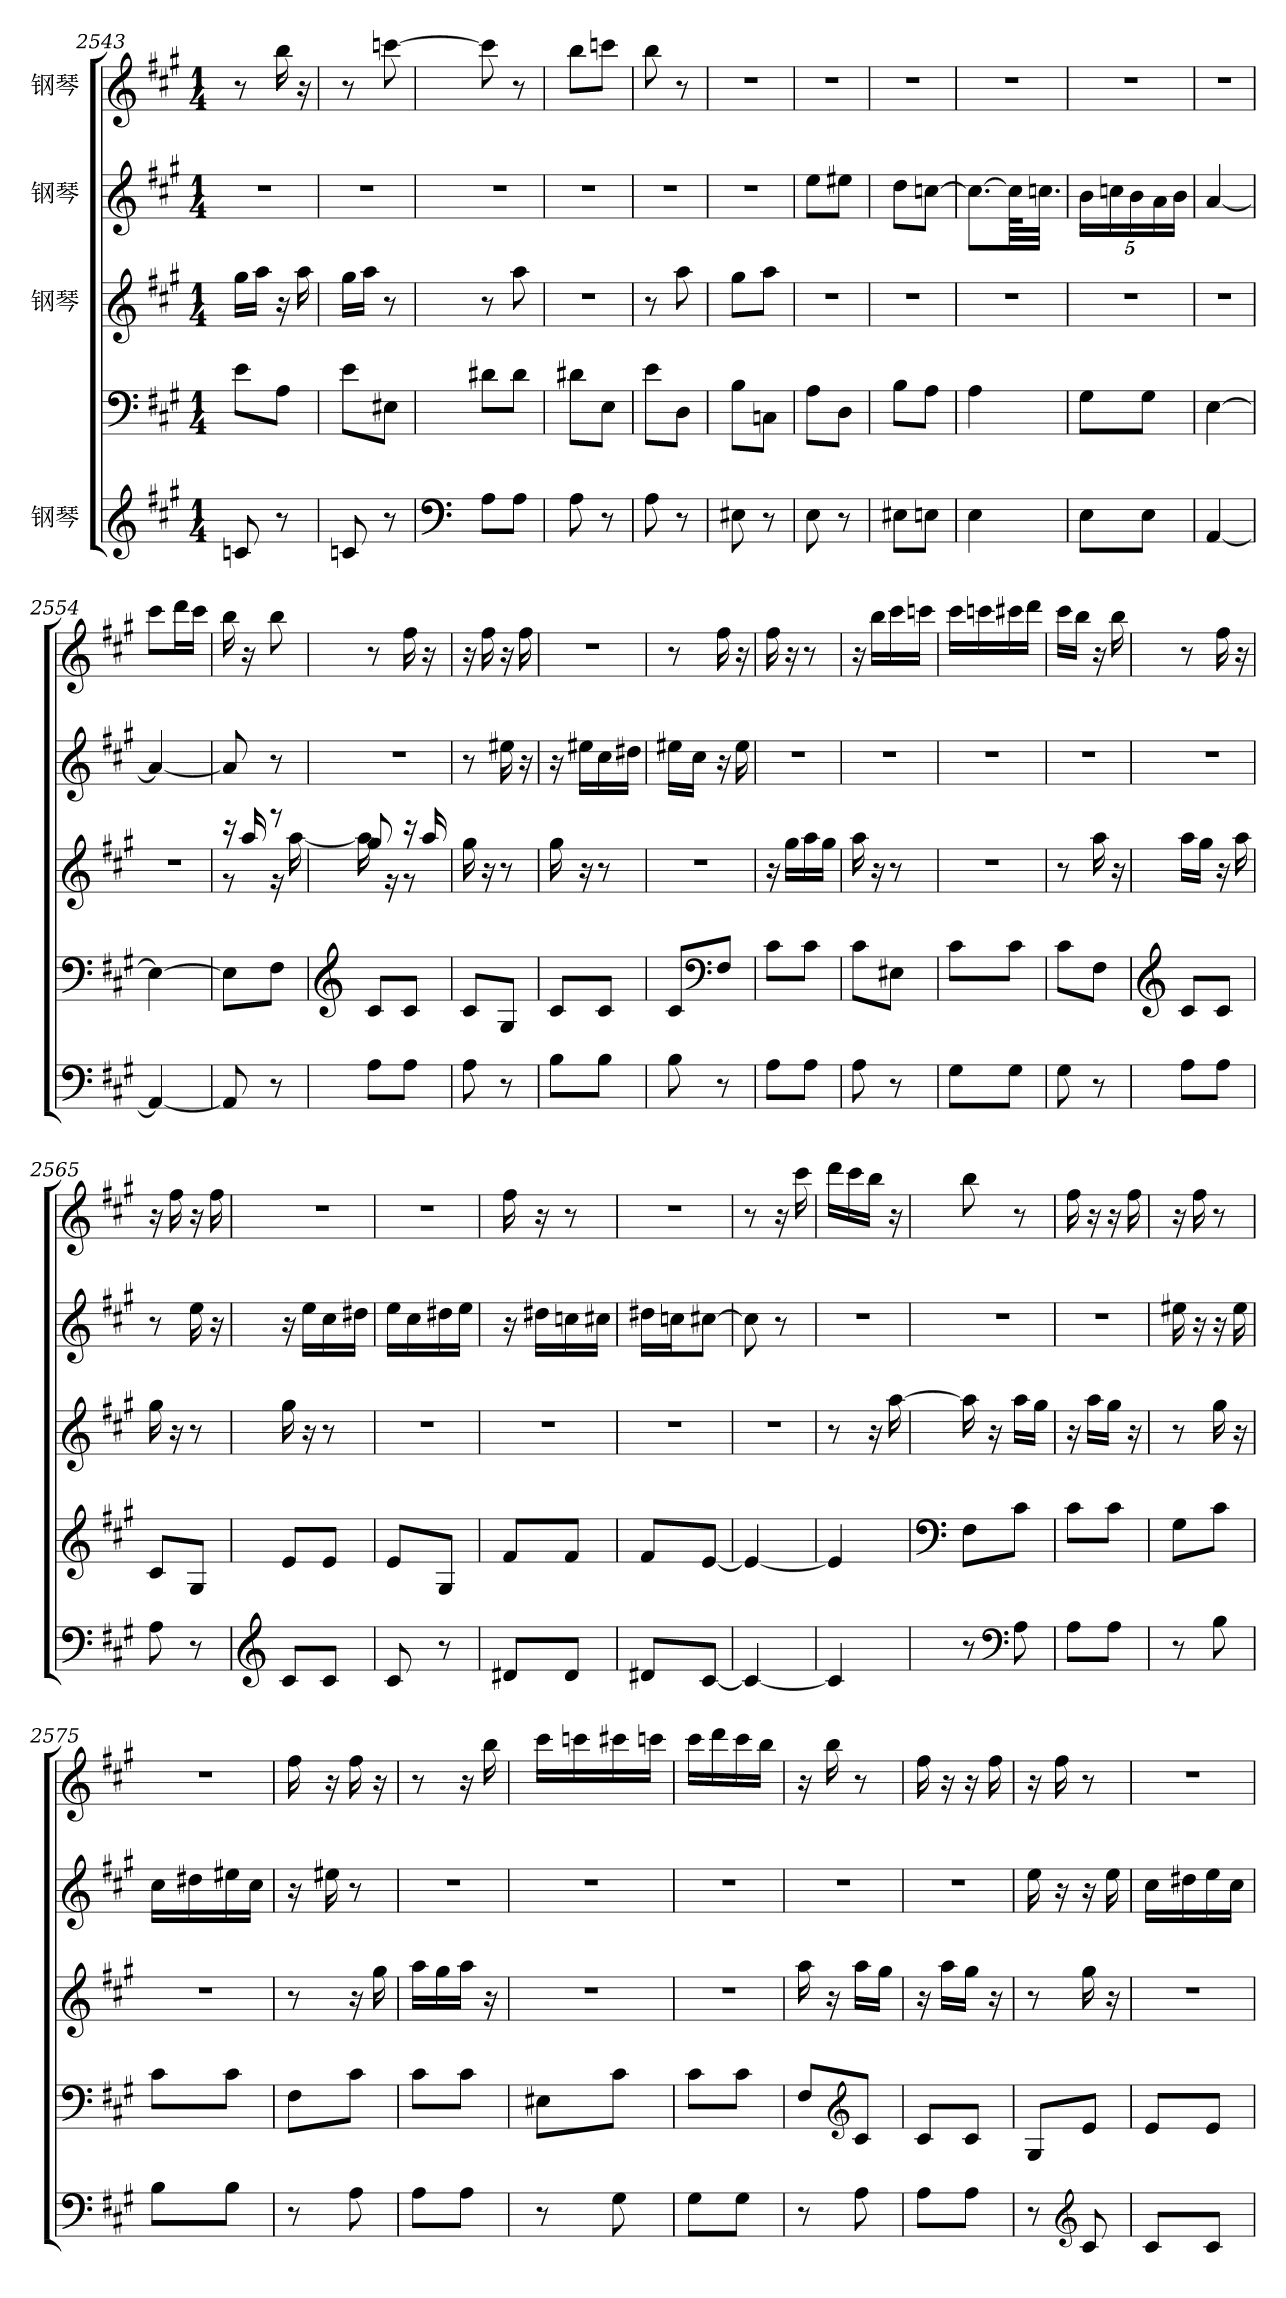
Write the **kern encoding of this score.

**kern	**kern	**kern	**kern	**kern
*part4	*part4	*part3	*part2	*part1
*staff5	*staff4	*staff3	*staff2	*staff1
*I"钢琴	*	*I"钢琴	*I"钢琴	*I"钢琴
*clefG2	*clefF4	*clefG2	*clefG2	*clefG2
*k[f#c#g#]	*k[f#c#g#]	*k[f#c#g#]	*k[f#c#g#]	*k[f#c#g#]
*M1/4	*M1/4	*M1/4	*M1/4	*M1/4
=2543	=2543	=2543	=2543	=2543
8cn/	8e\L	16gg#\LL	4r	8r
.	.	16aa\JJ	.	.
8r	8A\J	16r	.	16bb\
.	.	16aa\	.	16r
=2544	=2544	=2544	=2544	=2544
8cn/	8e\L	16gg#\LL	4r	8r
.	.	16aa\JJ	.	.
8r	8E#X\J	8r	.	[8cccn\
=2545	=2545	=2545	=2545	=2545
*clefF4	*	*	*	*
8A\L	8d#X\L	8r	4r	8ccc\]
8A\J	8d#\J	8aa\	.	8r
=2546	=2546	=2546	=2546	=2546
8A\	8d#X\L	4r	4r	8bb\L
8r	8E\J	.	.	8cccn\J
=2547	=2547	=2547	=2547	=2547
8A\	8e\L	8r	4r	8bb\
8r	8D\J	8aa\	.	8r
=2548	=2548	=2548	=2548	=2548
8E#X\	8B\L	8gg#\L	4r	4r
8r	8Cn\J	8aa\J	.	.
!!LO:LB:g=z
=2549	=2549	=2549	=2549	=2549
8E\	8A\L	4r	8ee\L	4r
8r	8D\J	.	8ee#X\J	.
=2550	=2550	=2550	=2550	=2550
8E#X\L	8B\L	4r	8dd\L	4r
8En\J	8A\J	.	[8ccn\J	.
=2551	=2551	=2551	=2551	=2551
4E\	4A\	4r	8.cc\L_	4r
.	.	.	64cc\KLL]	.
.	.	.	32.ccn\JJJ	.
=2552	=2552	=2552	=2552	=2552
*	*	*	*Xbrackettup	*
8E\L	8G#\L	4r	20b\LL	4r
.	.	.	20ccn\	.
.	.	.	20b\	.
8E\J	8G#\J	.	.	.
.	.	.	20a\	.
.	.	.	20b\JJ	.
=2553	=2553	=2553	=2553	=2553
[4AA/	[4E\	4r	[4a/	4r
=2554	=2554	=2554	=2554	=2554
4AA/_	4E\_	4r	4a/_	8ccc#\L
.	.	.	.	16ddd\L
.	.	.	.	16ccc#\JJ
=2555	=2555	=2555	=2555	=2555
*	*	*^	*	*
8AA/]	8E\L]	16r	8r	8a/]	16bb\
.	.	16aa/	.	.	16r
8r	8F#\J	8r	16r	8r	8bb\
.	.	.	[16aa\	.	.
=2556	=2556	=2556	=2556	=2556	=2556
*	*clefG2	*	*	*	*
8A\L	8c#/L	8gg#/	16aa\]	4r	8r
.	.	.	16r	.	.
8A\J	8c#/J	16r	8r	.	16ff#\
.	.	16aa/	.	.	16r
*	*	*v	*v	*	*
!!LO:PB:g=z
=2557	=2557	=2557	=2557	=2557
8A\	8c#/L	16gg#\	8r	16r
.	.	16r	.	16ff#\
8r	8G#/J	8r	16ee#X\	16r
.	.	.	16r	16ff#\
=2558	=2558	=2558	=2558	=2558
8B\L	8c#/L	16gg#\	16r	4r
.	.	16r	16ee#X\LL	.
8B\J	8c#/J	8r	16cc#\	.
.	.	.	16dd#X\JJ	.
=2559	=2559	=2559	=2559	=2559
8B\	8c#/L	4r	16ee#X\LL	8r
.	.	.	16cc#\JJ	.
*	*clefF4	*	*	*
8r	8F#/J	.	16r	16ff#\
.	.	.	16ee#\	16r
=2560	=2560	=2560	=2560	=2560
8A\L	8c#\L	16r	4r	16ff#\
.	.	16gg#\LL	.	16r
8A\J	8c#\J	16aa\	.	8r
.	.	16gg#\JJ	.	.
=2561	=2561	=2561	=2561	=2561
8A\	8c#\L	16aa\	4r	16r
.	.	16r	.	16bb\LL
8r	8E#X\J	8r	.	16ccc#\
.	.	.	.	16cccn\JJ
=2562	=2562	=2562	=2562	=2562
8G#\L	8c#\L	4r	4r	16ccc#\LL
.	.	.	.	16cccn\
8G#\J	8c#\J	.	.	16ccc#X\
.	.	.	.	16ddd\JJ
!!LO:LB:g=z
=2563	=2563	=2563	=2563	=2563
8G#\	8c#\L	8r	4r	16ccc#\LL
.	.	.	.	16bb\JJ
8r	8F#\J	16aa\	.	16r
.	.	16r	.	16bb\
=2564	=2564	=2564	=2564	=2564
*	*clefG2	*	*	*
8A\L	8c#/L	16aa\LL	4r	8r
.	.	16gg#\JJ	.	.
8A\J	8c#/J	16r	.	16ff#\
.	.	16aa\	.	16r
=2565	=2565	=2565	=2565	=2565
8A\	8c#/L	16gg#\	8r	16r
.	.	16r	.	16ff#\
8r	8G#/J	8r	16ee\	16r
.	.	.	16r	16ff#\
=2566	=2566	=2566	=2566	=2566
*clefG2	*	*	*	*
8c#/L	8e/L	16gg#\	16r	4r
.	.	16r	16ee\LL	.
8c#/J	8e/J	8r	16cc#\	.
.	.	.	16dd#X\JJ	.
=2567	=2567	=2567	=2567	=2567
8c#/	8e/L	4r	16ee\LL	4r
.	.	.	16cc#\	.
8r	8G#/J	.	16dd#X\	.
.	.	.	16ee\JJ	.
=2568	=2568	=2568	=2568	=2568
8d#X/L	8f#/L	4r	16r	16ff#\
.	.	.	16dd#X\LL	16r
8d#/J	8f#/J	.	16ccn\	8r
.	.	.	16cc#X\JJ	.
!!LO:PB:g=z
=2569	=2569	=2569	=2569	=2569
8d#X/L	8f#/L	4r	16dd#X\LL	4r
.	.	.	16ccn\J	.
[8c#/J	[8e/J	.	[8cc#X\J	.
=2570	=2570	=2570	=2570	=2570
4c#/_	4e/_	4r	8cc#\]	8r
.	.	.	8r	16r
.	.	.	.	16ccc#\
=2571	=2571	=2571	=2571	=2571
4c#/]	4e/]	8r	4r	16ddd\LL
.	.	.	.	16ccc#\
.	.	16r	.	16bb\JJ
.	.	[16aa\	.	16r
=2572	=2572	=2572	=2572	=2572
*	*clefF4	*	*	*
8r	8F#\L	16aa\]	4r	8bb\
.	.	16r	.	.
*clefF4	*	*	*	*
8A\	8c#\J	16aa\LL	.	8r
.	.	16gg#\JJ	.	.
=2573	=2573	=2573	=2573	=2573
8A\L	8c#\L	16r	4r	16ff#\
.	.	16aa\LL	.	16r
8A\J	8c#\J	16gg#\JJ	.	16r
.	.	16r	.	16ff#\
=2574	=2574	=2574	=2574	=2574
8r	8G#\L	8r	16ee#X\	16r
.	.	.	16r	16ff#\
8B\	8c#\J	16gg#\	16r	8r
.	.	16r	16ee#\	.
=2575	=2575	=2575	=2575	=2575
8B\L	8c#\L	4r	16cc#\LL	4r
.	.	.	16dd#X\	.
8B\J	8c#\J	.	16ee#X\	.
.	.	.	16cc#\JJ	.
!!LO:LB:g=z
=2576	=2576	=2576	=2576	=2576
8r	8F#\L	8r	16r	16ff#\
.	.	.	16ee#X\	16r
8A\	8c#\J	16r	8r	16ff#\
.	.	16gg#\	.	16r
=2577	=2577	=2577	=2577	=2577
8A\L	8c#\L	16aa\LL	4r	8r
.	.	16gg#\	.	.
8A\J	8c#\J	16aa\JJ	.	16r
.	.	16r	.	16bb\
=2578	=2578	=2578	=2578	=2578
8r	8E#X\L	4r	4r	16ccc#\LL
.	.	.	.	16cccn\
8G#\	8c#\J	.	.	16ccc#X\
.	.	.	.	16cccn\JJ
=2579	=2579	=2579	=2579	=2579
8G#\L	8c#\L	4r	4r	16ccc#\LL
.	.	.	.	16ddd\
8G#\J	8c#\J	.	.	16ccc#\
.	.	.	.	16bb\JJ
=2580	=2580	=2580	=2580	=2580
8r	8F#/L	16aa\	4r	16r
.	.	16r	.	16bb\
*	*clefG2	*	*	*
8A\	8c#/J	16aa\LL	.	8r
.	.	16gg#\JJ	.	.
=2581	=2581	=2581	=2581	=2581
8A\L	8c#/L	16r	4r	16ff#\
.	.	16aa\LL	.	16r
8A\J	8c#/J	16gg#\JJ	.	16r
.	.	16r	.	16ff#\
=2582	=2582	=2582	=2582	=2582
8r	8G#/L	8r	16ee\	16r
.	.	.	16r	16ff#\
*clefG2	*	*	*	*
8c#/	8e/J	16gg#\	16r	8r
.	.	16r	16ee\	.
!!LO:PB:g=z
=2583	=2583	=2583	=2583	=2583
8c#/L	8e/L	4r	16cc#\LL	4r
.	.	.	16dd#X\	.
8c#/J	8e/J	.	16ee\	.
.	.	.	16cc#\JJ	.
=	=	=	=	=
*-	*-	*-	*-	*-
